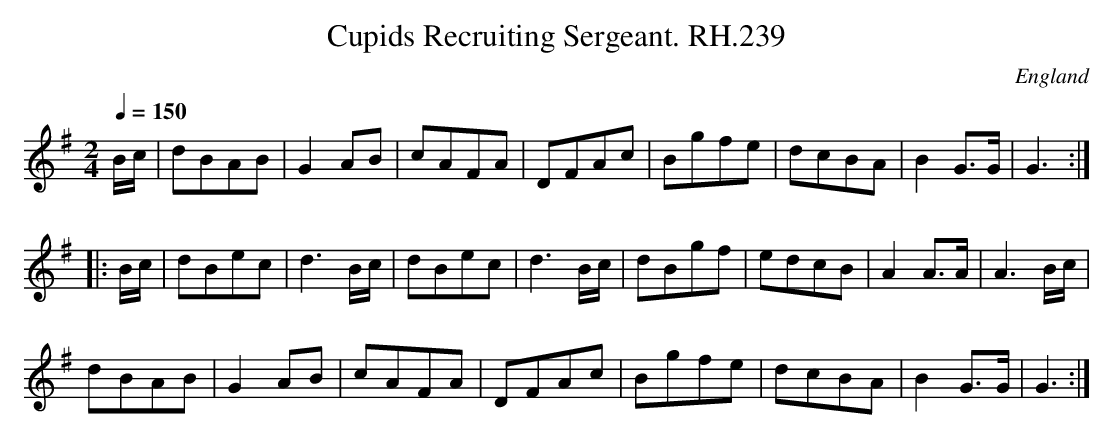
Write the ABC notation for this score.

X:1
T:Cupids Recruiting Sergeant. RH.239
L:1/8
M:2/4
O:England
Q:1/4=150
K:G
B/c/|dBAB|G2AB|cAFA|DFAc|\
Bgfe|dcBA|B2G>G|G3:|!
|:B/c/|dBec|d3B/c/|dBec|d3B/c/|\
dBgf|edcB|A2A>A|A3B/c/|!
dBAB|G2AB|cAFA|DFAc|\
Bgfe|dcBA|B2G>G|G3:|
